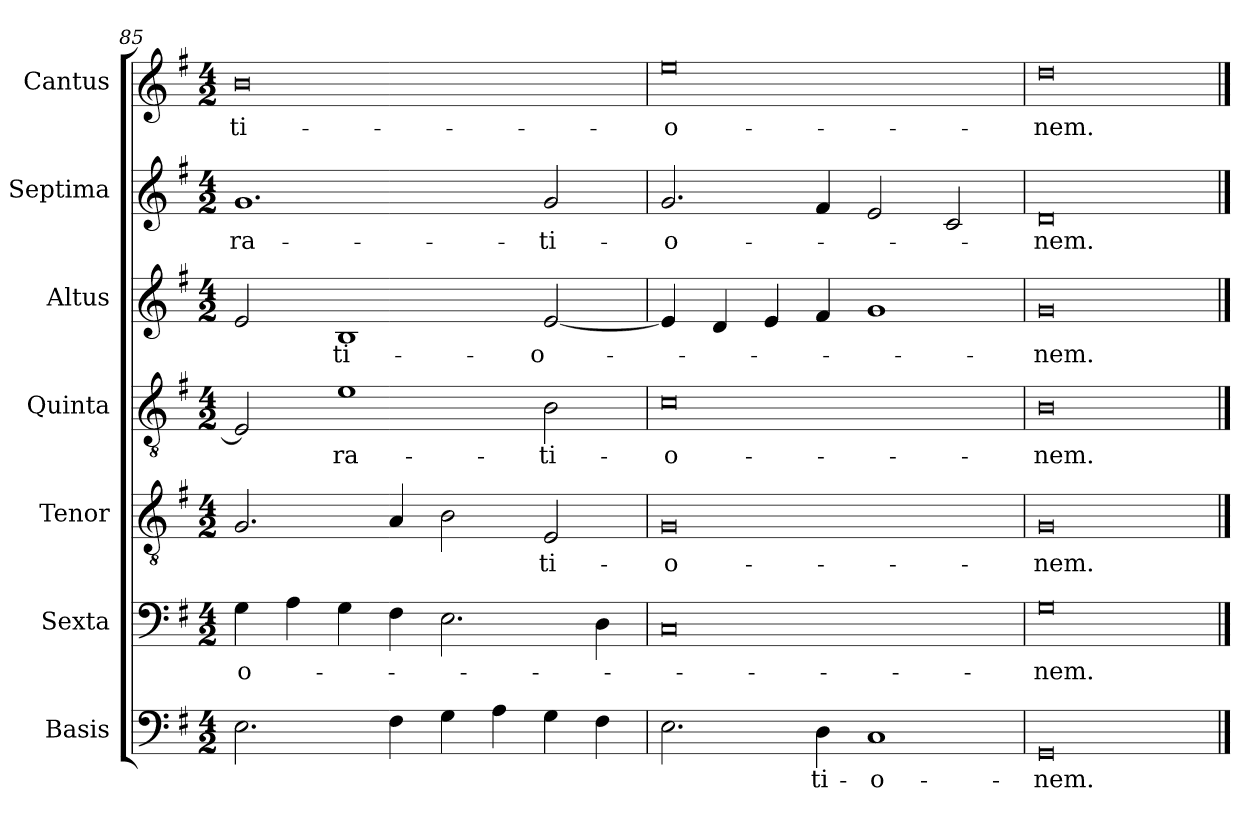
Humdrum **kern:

**kern	**text	**kern	**text	**kern	**text	**kern	**text	**kern	**text	**kern	**text	**kern	**text
*part7	*part7	*part6	*part6	*part5	*part5	*part4	*part4	*part3	*part3	*part2	*part2	*part1	*part1
*staff7	*staff7	*staff6	*staff6	*staff5	*staff5	*staff4	*staff4	*staff3	*staff3	*staff2	*staff2	*staff1	*staff1
*I"Basis	*	*I"Sexta	*	*I"Tenor	*	*I"Quinta	*	*I"Altus	*	*I"Septima	*	*I"Cantus	*
*I'B	*	*	*	*I'T	*	*	*	*I'A	*	*	*	*I'C	*
*clefF4	*	*clefF4	*	*clefGv2	*	*clefGv2	*	*clefG2	*	*clefG2	*	*clefG2	*
*k[f#]	*	*k[f#]	*	*k[f#]	*	*k[f#]	*	*k[f#]	*	*k[f#]	*	*k[f#]	*
*G:	*	*G:	*	*G:	*	*G:	*	*G:	*	*G:	*	*G:	*
*M4/2	*	*M4/2	*	*M4/2	*	*M4/2	*	*M4/2	*	*M4/2	*	*M4/2	*
=85	=85	=85	=85	=85	=85	=85	=85	=85	=85	=85	=85	=85	=85
!	!	!	!LO:LY:b	!	!	!	!	!	!	!	!LO:LY:b	!	!LO:LY:b
2.E\	.	4G\	-o-	2.G/	.	2E/]	.	2e/	.	1.g	-ra-	0b	-ti-
.	.	4A\	.	.	.	.	.	.	.	.	.	.	.
!	!	!	!	!	!	!	!LO:LY:b	!	!LO:LY:b	!	!	!	!
.	.	4G\	.	.	.	1e	-ra-	1B	-ti-	.	.	.	.
4F#\	.	4F#\	.	4A/	.	.	.	.	.	.	.	.	.
4G\	.	2.E\	.	2B\	.	.	.	.	.	.	.	.	.
4A\	.	.	.	.	.	.	.	.	.	.	.	.	.
!	!	!	!	!	!LO:LY:b	!	!LO:LY:b	!	!LO:LY:b	!	!LO:LY:b	!	!
4G\	.	.	.	2E/	-ti-	2B\	-ti-	[2e/	-o-	2g/	-ti-	.	.
4F#\	.	4D\	.	.	.	.	.	.	.	.	.	.	.
=86	=86	=86	=86	=86	=86	=86	=86	=86	=86	=86	=86	=86	=86
!	!	!	!	!	!LO:LY:b	!	!LO:LY:b	!	!	!	!LO:LY:b	!	!LO:LY:b
2.E\	.	0C	.	0G	-o-	0c	-o-	4e/]	.	2.g/	-o-	0ee	-o-
.	.	.	.	.	.	.	.	4d/	.	.	.	.	.
.	.	.	.	.	.	.	.	4e/	.	.	.	.	.
!	!LO:LY:b	!	!	!	!	!	!	!	!	!	!	!	!
4D\	-ti-	.	.	.	.	.	.	4f#/	.	4f#/	.	.	.
!	!LO:LY:b	!	!	!	!	!	!	!	!	!	!	!	!
1C	-o-	.	.	.	.	.	.	1g	.	2e/	.	.	.
.	.	.	.	.	.	.	.	.	.	2c/	.	.	.
=87	=87	=87	=87	=87	=87	=87	=87	=87	=87	=87	=87	=87	=87
!	!LO:LY:b	!	!LO:LY:b	!	!LO:LY:b	!	!LO:LY:b	!	!LO:LY:b	!	!LO:LY:b	!	!LO:LY:b
0GG	-nem.	0G	-nem.	0G	-nem.	0B	-nem.	0g	-nem.	0d	-nem.	0dd	-nem.
==	==	==	==	==	==	==	==	==	==	==	==	==	==
*-	*-	*-	*-	*-	*-	*-	*-	*-	*-	*-	*-	*-	*-
